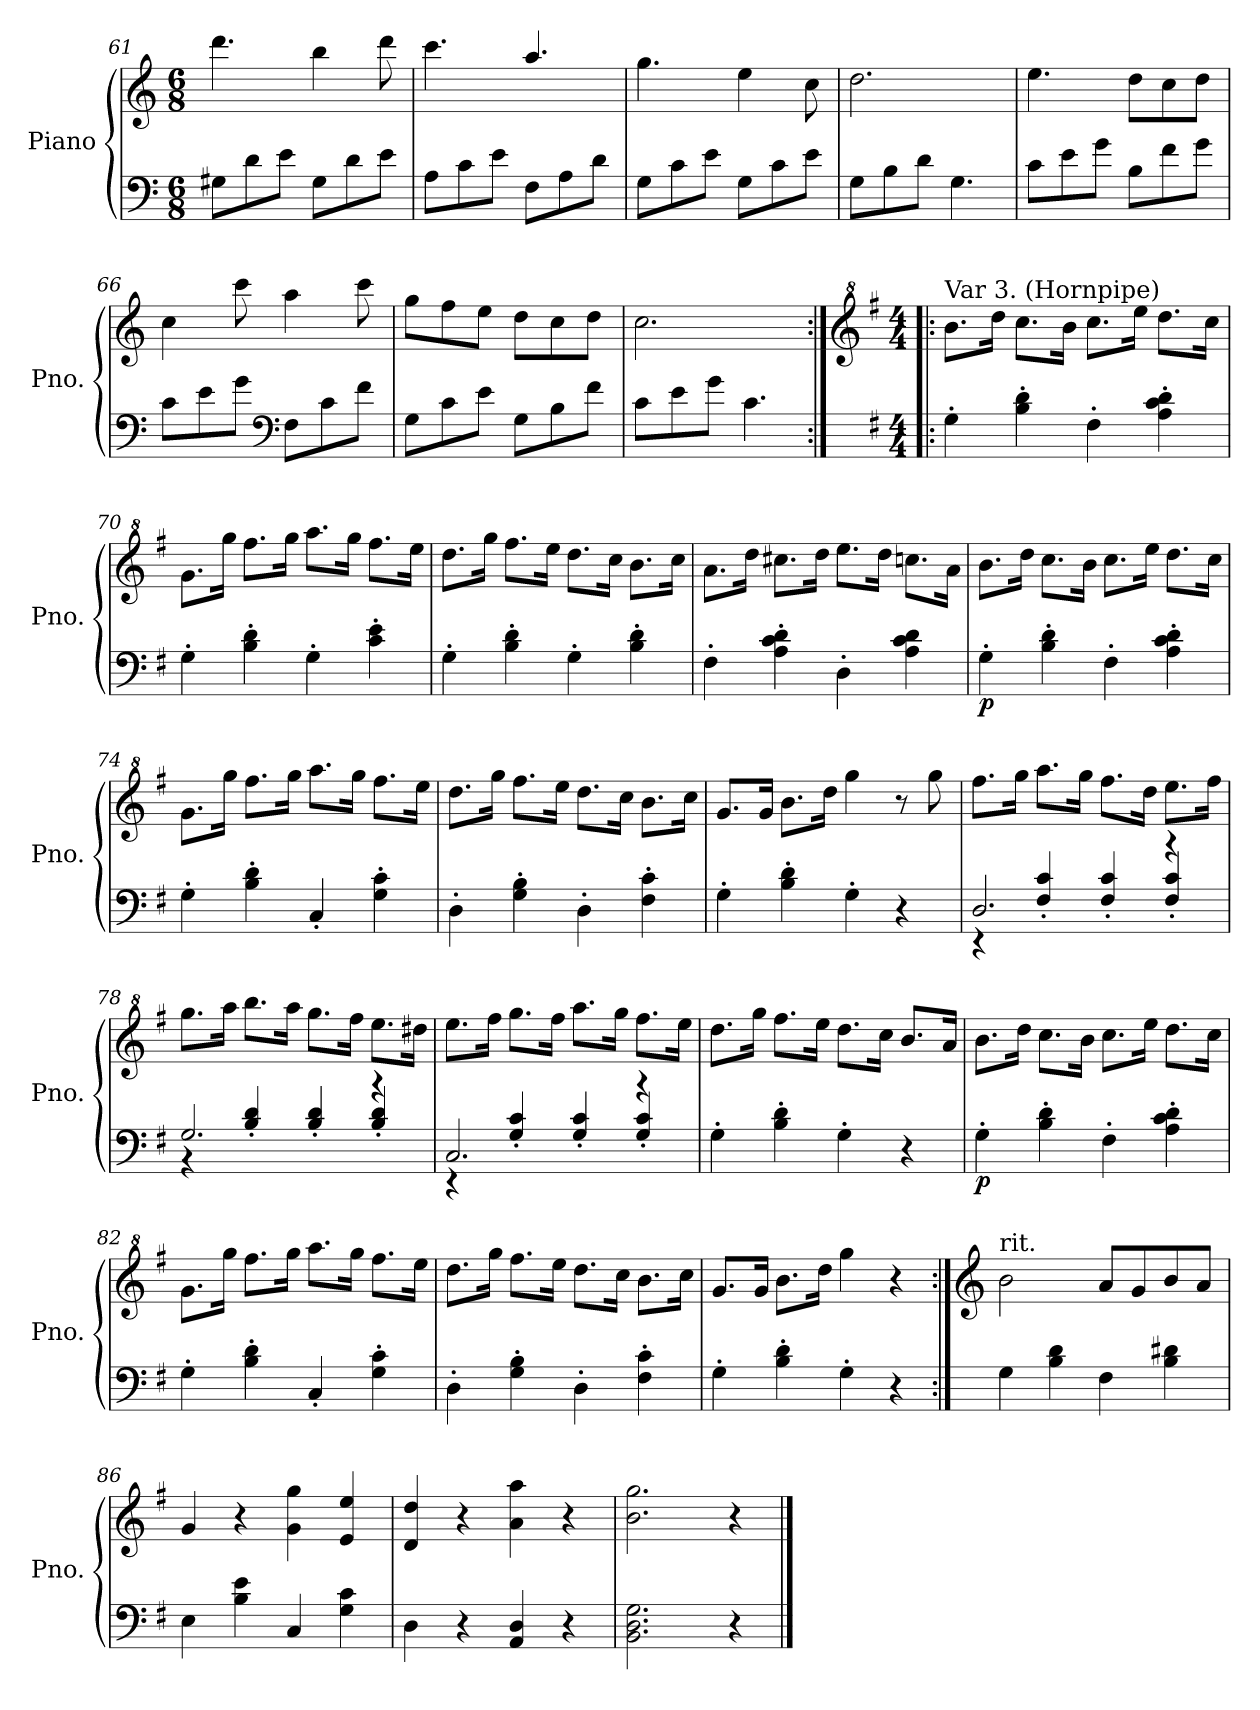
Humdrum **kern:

**kern	**kern	**dynam
*part1	*part1	*part1
*staff2	*staff1	*staff1/2
*I"Piano	*	*
*I'Pno.	*	*
!!LO:LB:g=z
*clefF4	*clefG2	*
*k[]	*k[]	*
*M6/8	*M6/8	*
=61	=61	=61
8G#X\L	4.ddd\	.
8d\	.	.
8e\J	.	.
8G#\L	4bb\	.
8d\	.	.
8e\J	8ddd\	.
=62	=62	=62
8A\L	4.ccc\	.
8c\	.	.
8e\J	.	.
8F\L	4.aa/	.
8A\	.	.
8d\J	.	.
=63	=63	=63
8G\L	4.gg\	.
8c\	.	.
8e\J	.	.
8G\L	4ee\	.
8c\	.	.
8e\J	8cc\	.
=64	=64	=64
8G\L	2.dd\	.
8B\	.	.
8d\J	.	.
4.G\	.	.
!!LO:LB:g=z
=65	=65	=65
8c\L	4.ee\	.
8e\	.	.
8g\J	.	.
8B\L	8dd\L	.
8f\	8cc\	.
8g\J	8dd\J	.
=66	=66	=66
8c\L	4cc\	.
8e\	.	.
8g\J	8ccc\	.
*clefF4	*	*
8F\L	4aa\	.
8c\	.	.
8f\J	8ccc\	.
=67	=67	=67
8G\L	8gg\L	.
8c\	8ff\	.
8e\J	8ee\J	.
8G\L	8dd\L	.
8B\	8cc\	.
8f\J	8dd\J	.
=68	=68	=68
8c\L	2.cc\	.
8e\	.	.
8g\J	.	.
4.c\	.	.
!!LO:LB:g=z
=69:|!|:	=69:|!|:	=69:|!|:
*	*clefG^2	*
*k[f#]	*k[f#]	*
*M4/4	*M4/4	*
!	!LO:TX:a:t=Var 3. (Hornpipe)	!
!	!	!LO:DY:b=2
!	!	!LO:DY:n=1:b
4G'\	8.bb\L	p mf
.	16ddd\Jk	.
4B\' 4d\'	8.ccc\L	.
.	16bb\Jk	.
4F#'\	8.ccc\L	.
.	16eee\Jk	.
4A\' 4c\' 4d\'	8.ddd\L	.
.	16ccc\Jk	.
=70	=70	=70
4G'\	8.gg\L	.
.	16ggg\Jk	.
4B\' 4d\'	8.fff#\L	.
.	16ggg\Jk	.
4G'\	8.aaa\L	.
.	16ggg\Jk	.
4c\' 4e\'	8.fff#\L	.
.	16eee\Jk	.
!!LO:PB:g=z
=71	=71	=71
4G'\	8.ddd\L	.
.	16ggg\Jk	.
4B\' 4d\'	8.fff#\L	.
.	16eee\Jk	.
4G'\	8.ddd\L	.
.	16ccc\Jk	.
4B\' 4d\'	8.bb\L	.
.	16ccc\Jk	.
=72	=72	=72
4F#'\	8.aa\L	.
.	16ddd\Jk	.
4A\' 4c\' 4d\'	8.ccc#X\L	.
.	16ddd\Jk	.
4D'\	8.eee\L	.
.	16ddd\Jk	.
4A\ 4c\ 4d\	8.cccn\L	.
.	16aa\Jk	.
!!LO:LB:g=z
=73	=73	=73
!	!	!LO:DY:b=2
4G'\	8.bb\L	p
.	16ddd\Jk	.
4B\' 4d\'	8.ccc\L	.
.	16bb\Jk	.
4F#'\	8.ccc\L	.
.	16eee\Jk	.
4A\' 4c\' 4d\'	8.ddd\L	.
.	16ccc\Jk	.
=74	=74	=74
4G'\	8.gg\L	.
.	16ggg\Jk	.
4B\' 4d\'	8.fff#\L	.
.	16ggg\Jk	.
4C'/	8.aaa\L	.
.	16ggg\Jk	.
4G\' 4c\'	8.fff#\L	.
.	16eee\Jk	.
!!LO:LB:g=z
=75	=75	=75
4D'\	8.ddd\L	.
.	16ggg\Jk	.
4G\' 4B\'	8.fff#\L	.
.	16eee\Jk	.
4D'\	8.ddd\L	.
.	16ccc\Jk	.
4F#\' 4c\'	8.bb\L	.
.	16ccc\Jk	.
=76	=76	=76
4G'\	8.gg/L	.
.	16gg/Jk	.
4B\' 4d\'	8.bb\L	.
.	16ddd\Jk	.
4G'\	4ggg\	.
4r	8r	.
.	8ggg\	.
!!LO:LB:g=z
=77	=77	=77
*^	*	*
2.D/	4r	8.fff#\L	.
.	.	16ggg\Jk	.
.	4F#/' 4c/'	8.aaa\L	.
.	.	16ggg\Jk	.
.	4F#/' 4c/'	8.fff#\L	.
.	.	16ddd\Jk	.
4r	4F#/' 4c/'	8.eee\L	.
.	.	16fff#\Jk	.
=78	=78	=78	=78
2.G/	4r	8.ggg\L	.
.	.	16aaa\Jk	.
.	4B/' 4d/'	8.bbb\L	.
.	.	16aaa\Jk	.
.	4B/' 4d/'	8.ggg\L	.
.	.	16fff#\Jk	.
4r	4B/' 4d/'	8.eee\L	.
.	.	16ddd#X\Jk	.
!!LO:LB:g=z
=79	=79	=79	=79
2.C/	4r	8.eee\L	.
.	.	16fff#\Jk	.
.	4G/' 4c/'	8.ggg\L	.
.	.	16fff#\Jk	.
.	4G/' 4c/'	8.aaa\L	.
.	.	16ggg\Jk	.
4r	4G/' 4c/'	8.fff#\L	.
.	.	16eee\Jk	.
*v	*v	*	*
=80	=80	=80
4G'\	8.ddd\L	.
.	16ggg\Jk	.
4B\' 4d\'	8.fff#\L	.
.	16eee\Jk	.
4G'\	8.ddd\L	.
.	16ccc\Jk	.
4r	8.bb/L	.
.	16aa/Jk	.
!!LO:PB:g=z
=81	=81	=81
!	!	!LO:DY:b=2
4G'\	8.bb\L	p
.	16ddd\Jk	.
4B\' 4d\'	8.ccc\L	.
.	16bb\Jk	.
4F#'\	8.ccc\L	.
.	16eee\Jk	.
4A\' 4c\' 4d\'	8.ddd\L	.
.	16ccc\Jk	.
=82	=82	=82
4G'\	8.gg\L	.
.	16ggg\Jk	.
4B\' 4d\'	8.fff#\L	.
.	16ggg\Jk	.
4C'/	8.aaa\L	.
.	16ggg\Jk	.
4G\' 4c\'	8.fff#\L	.
.	16eee\Jk	.
!!LO:LB:g=z
=83	=83	=83
4D'\	8.ddd\L	.
.	16ggg\Jk	.
4G\' 4B\'	8.fff#\L	.
.	16eee\Jk	.
4D'\	8.ddd\L	.
.	16ccc\Jk	.
4F#\' 4c\'	8.bb\L	.
.	16ccc\Jk	.
=84	=84	=84
4G'\	8.gg/L	.
.	16gg/Jk	.
4B\' 4d\'	8.bb\L	.
.	16ddd\Jk	.
4G'\	4ggg\	.
4r	4r	.
!!LO:LB:g=z
=85:|!	=85:|!	=85:|!
*	*clefG2	*
!	!LO:TX:a:t=rit.	!
4G\	2b\	.
*	*MM118	*
4B\ 4d\	.	.
*	*MM116	*
4F#\	8a/L	.
.	8g/	.
*	*MM114	*
4B\ 4d#X\	8b/	.
.	8a/J	.
=86	=86	=86
*	*MM112	*
4E\	4g/	.
*	*MM110	*
4B\ 4e\	4r	.
*	*MM108	*
4C/	4g\ 4gg\	.
*	*MM106	*
4G\ 4c\	4e/ 4ee/	.
=87	=87	=87
*	*MM104	*
4D\	4d/ 4dd/	.
*	*MM102	*
4r	4r	.
*	*MM100	*
4AA/ 4D/	4a\ 4aa\	.
4r	4r	.
=88	=88	=88
2.BB\ 2.D\ 2.G\	2.b\ 2.gg\	.
4r	4r	.
==	==	==
*-	*-	*-
